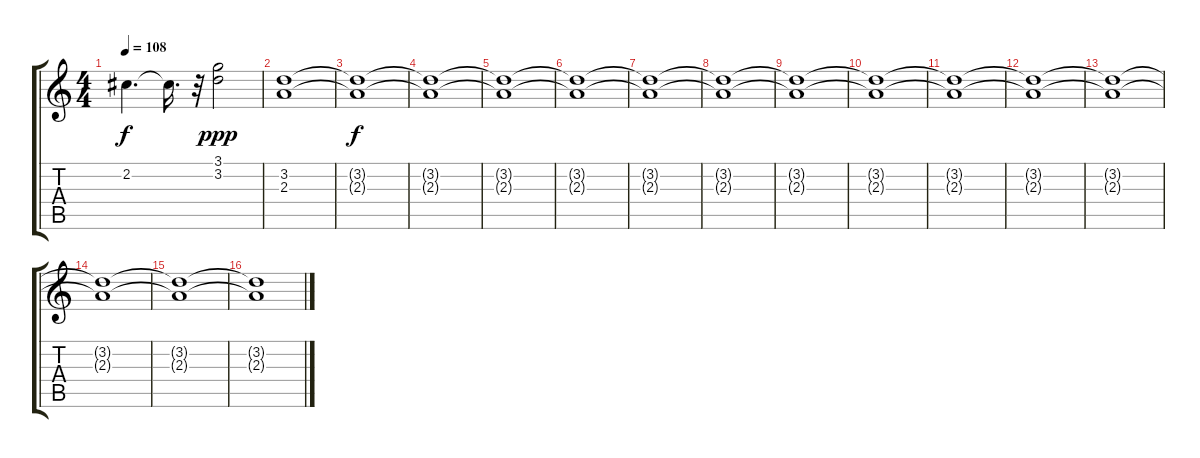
\track "" {instrument overdrivenguitar}
\staff {score tabs}
\tuning (E4 B3 G3 D3 A2 E2) {hide}
\ts (4 4)
\tempo 108
\clef g2
\ks c
2.2{t}.4{d dy f} 2.2{t}.16{d} r.32 (3.1 3.2).2{dy ppp} |
(3.2 2.3).1 |
(3.2{t} 2.3{t}).1{dy f} |
(3.2{t} 2.3{t}).1 |
(3.2{t} 2.3{t}).1 |
(3.2{t} 2.3{t}).1 |
(3.2{t} 2.3{t}).1 |
(3.2{t} 2.3{t}).1 |
(3.2{t} 2.3{t}).1 |
(3.2{t} 2.3{t}).1 |
(3.2{t} 2.3{t}).1 |
(3.2{t} 2.3{t}).1 |
(3.2{t} 2.3{t}).1 |
(3.2{t} 2.3{t}).1 |
(3.2{t} 2.3{t}).1 |
(3.2{t} 2.3{t}).1
